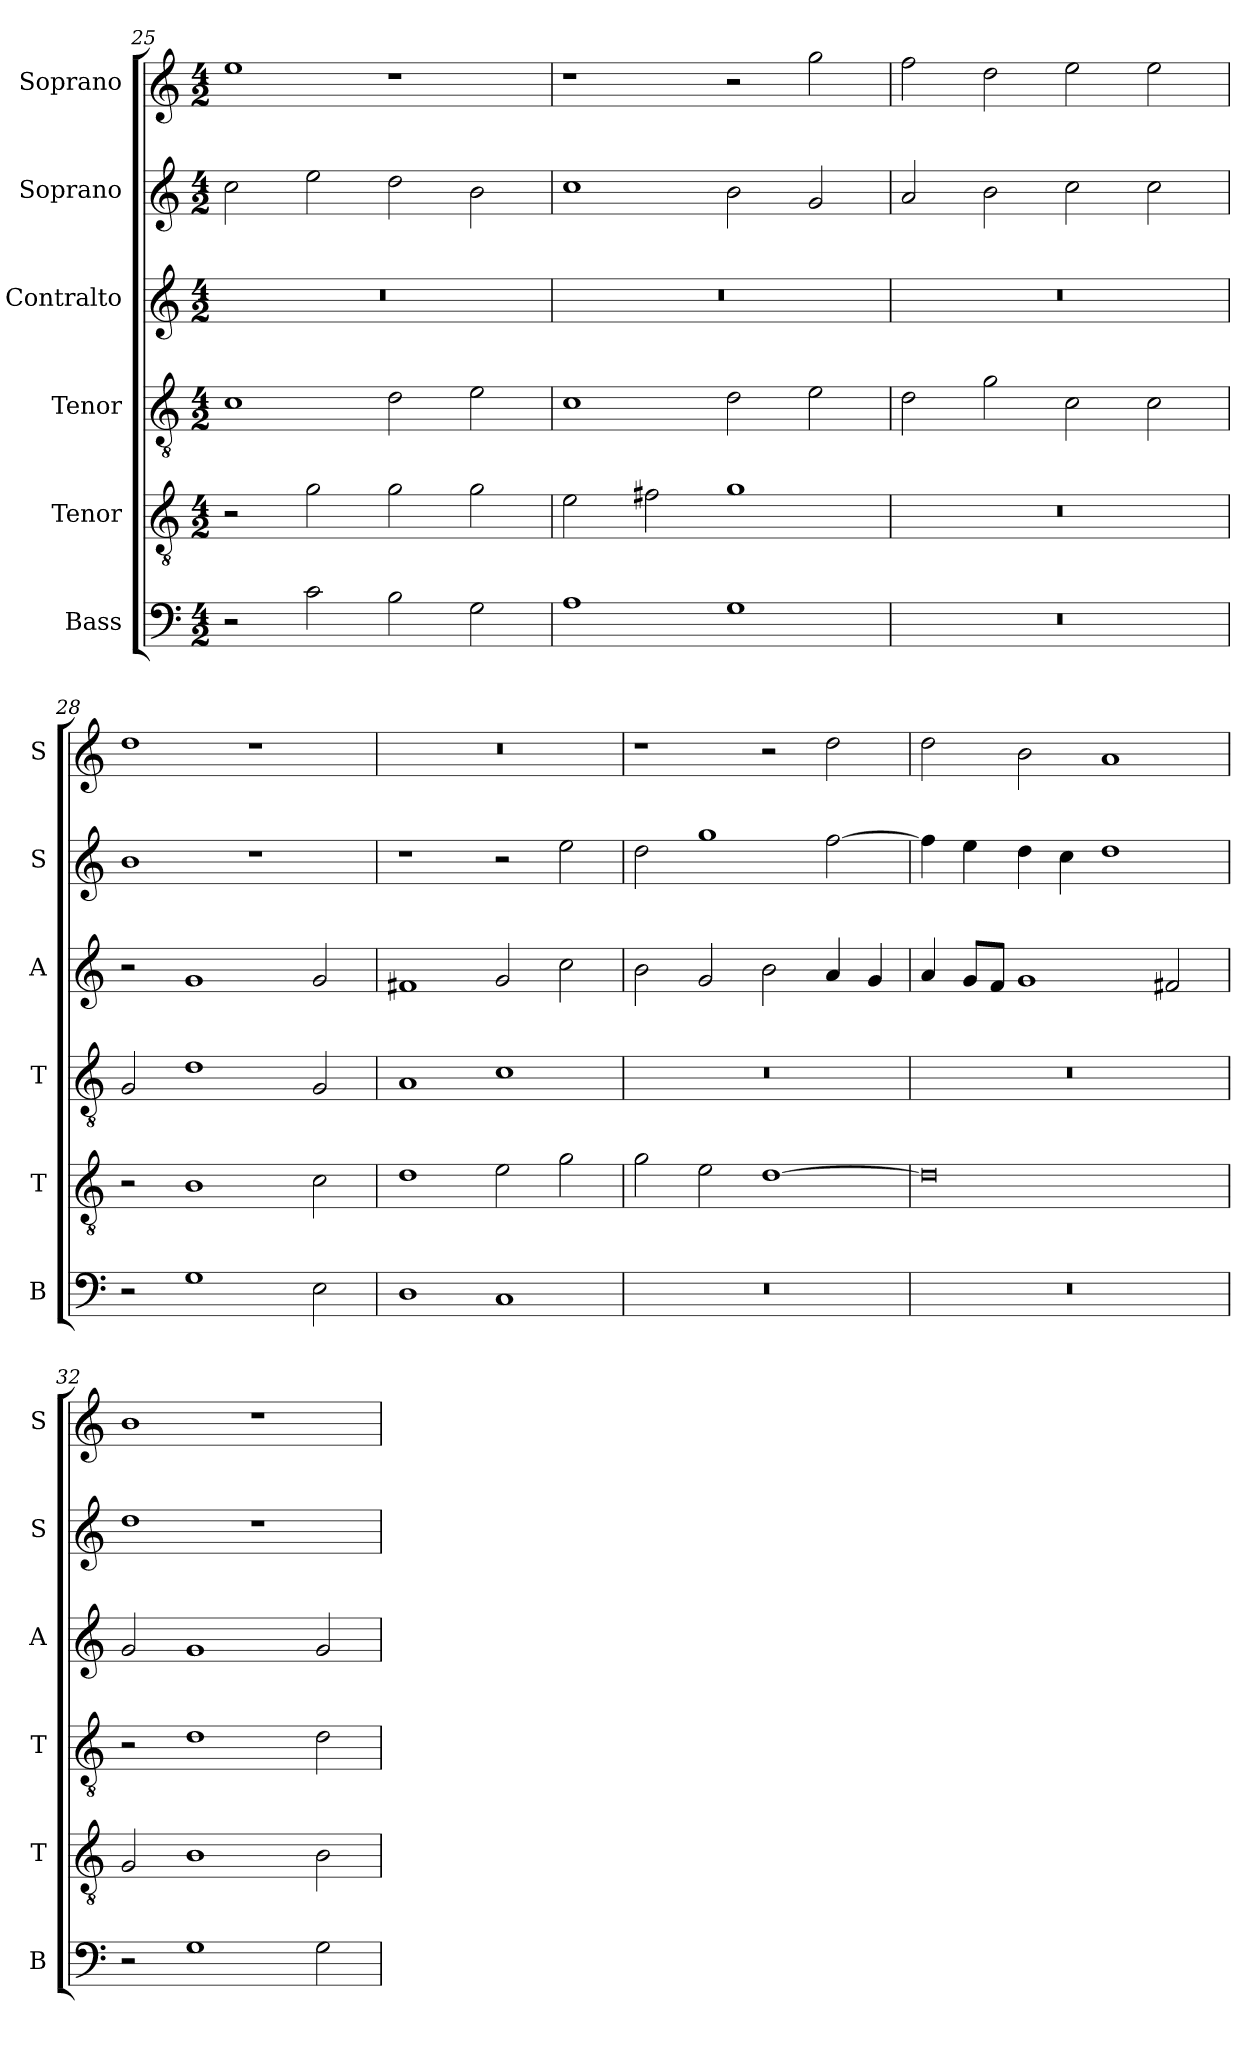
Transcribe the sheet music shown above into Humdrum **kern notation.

**kern	**kern	**kern	**kern	**kern	**kern
*part6	*part5	*part4	*part3	*part2	*part1
*staff6	*staff5	*staff4	*staff3	*staff2	*staff1
*I"Bass	*I"Tenor	*I"Tenor	*I"Contralto	*I"Soprano	*I"Soprano
*I'B	*I'T	*I'T	*I'A	*I'S	*I'S
*clefF4	*clefGv2	*clefGv2	*clefG2	*clefG2	*clefG2
*k[]	*k[]	*k[]	*k[]	*k[]	*k[]
*G:mix	*G:mix	*G:mix	*G:mix	*G:mix	*G:mix
*M4/2	*M4/2	*M4/2	*M4/2	*M4/2	*M4/2
=25	=25	=25	=25	=25	=25
2r	2r	1c	0r	2cc	1ee
2c	2g	.	.	2ee	.
2B	2g	2d	.	2dd	1r
2G	2g	2e	.	2b	.
=26	=26	=26	=26	=26	=26
1A	2e	1c	0r	1cc	1r
.	2f#X	.	.	.	.
1G	1g	2d	.	2b	2r
.	.	2e	.	2g	2gg
=27	=27	=27	=27	=27	=27
0r	0r	2d	0r	2a	2ff
.	.	2g	.	2b	2dd
.	.	2c	.	2cc	2ee
.	.	2c	.	2cc	2ee
=28	=28	=28	=28	=28	=28
2r	2r	2G	2r	1b	1dd
1G	1B	1d	1g	.	.
.	.	.	.	1r	1r
2E	2c	2G	2g	.	.
=29	=29	=29	=29	=29	=29
1D	1d	1A	1f#X	1r	0r
1C	2e	1c	2g	2r	.
.	2g	.	2cc	2ee	.
=30	=30	=30	=30	=30	=30
0r	2g	0r	2b	2dd	1r
.	2e	.	2g	1gg	.
.	[1d	.	2b	.	2r
.	.	.	4a	[2ff	2dd
.	.	.	4g	.	.
=31	=31	=31	=31	=31	=31
0r	0d]	0r	4a	4ff]	2dd
.	.	.	8g/L	4ee	.
.	.	.	8f/J	.	.
.	.	.	1g	4dd	2b
.	.	.	.	4cc	.
.	.	.	.	1dd	1a
.	.	.	2f#X	.	.
=32	=32	=32	=32	=32	=32
2r	2G	2r	2g	1dd	1b
1G	1B	1d	1g	.	.
.	.	.	.	1r	1r
2G	2B	2d	2g	.	.
=	=	=	=	=	=
*-	*-	*-	*-	*-	*-
